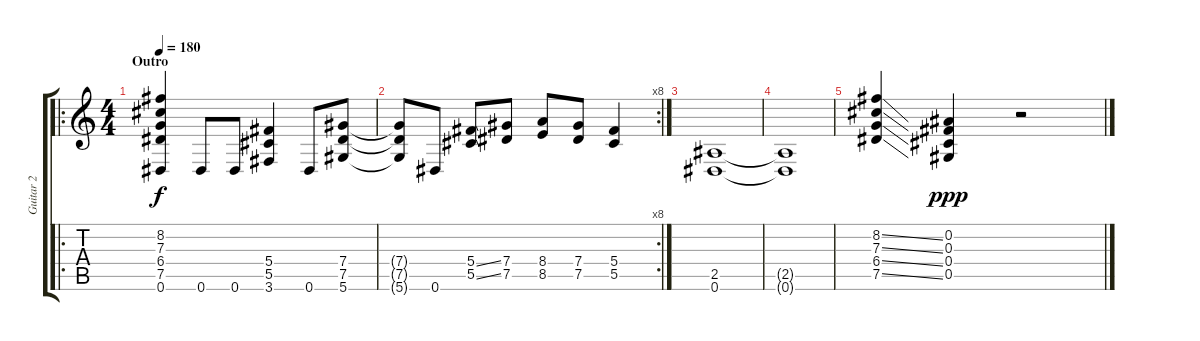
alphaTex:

\track ("Guitar 2" "Guitar 2") {instrument distortionguitar}
\staff {score tabs}
\tuning (Eb4 Bb3 Gb3 Db3 Ab2 Eb2) {hide}
\ro
\ts (4 4)
\section ("" "Outro")
\tempo 180
\clef g2
\ks c
(8.2 7.3 6.4 7.5 0.6).4{dy f} 0.6.8 0.6.8 (5.4 5.5 3.6).4 0.6.8 (7.4 7.5 5.6).8 |
\rc 8
(7.4{t} 7.5{t} 5.6{t}).8 0.6.8 (5.4{ss} 5.5{ss}).8 (7.4 7.5).8 (8.4 8.5).8 (7.4 7.5).8 (5.4 5.5).4 |
(2.5 0.6).1 |
(2.5{t} 0.6{t}).1 |
(8.2{ss} 7.3{ss} 6.4{ss} 7.5{ss}).4 (0.2 0.3 0.4 0.5).4{dy ppp} r.2
